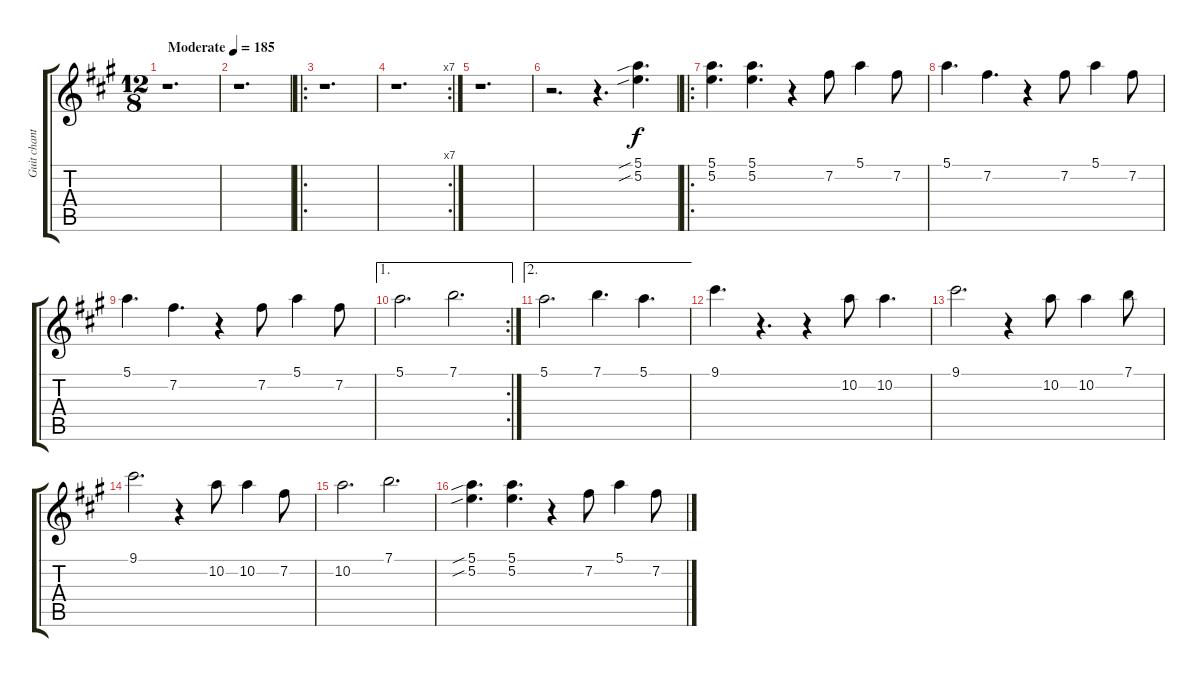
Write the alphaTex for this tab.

\track ("Guit chant" "Guit chant") {instrument overdrivenguitar}
\staff {score tabs}
\tuning (E4 B3 G3 D3 A2 E2) {hide}
\ts (12 8)
\tempo (185 "Moderate")
\clef g2
\ks a
r.1{d dy f instrument overdrivenguitar} |
r.1{d} |
\ro
r.1{d} |
\rc 7
r.1{d} |
r.1{d} |
r.2{d} r.4{d} (5.1{sib} 5.2{sib}).4{d} |
\ro
(5.1 5.2).4{d} (5.1 5.2).4{d} r.4 7.2.8 5.1.4 7.2.8 |
5.1.4{d} 7.2.4{d} r.4 7.2.8 5.1.4 7.2.8 |
5.1.4{d} 7.2.4{d} r.4 7.2.8 5.1.4 7.2.8 |
\ae 1
\rc 2
5.1.2{d} 7.1.2{d} |
\ae 2
5.1.2{d} 7.1.4{d} 5.1.4{d} |
9.1.4{d} r.4{d} r.4 10.2.8 10.2.4{d} |
9.1.2{d} r.4 10.2.8 10.2.4 7.1.8 |
9.1.2{d} r.4 10.2.8 10.2.4 7.2.8 |
10.2.2{d} 7.1.2{d} |
(5.1{sib} 5.2{sib}).4{d} (5.1 5.2).4{d} r.4 7.2.8 5.1.4 7.2.8
